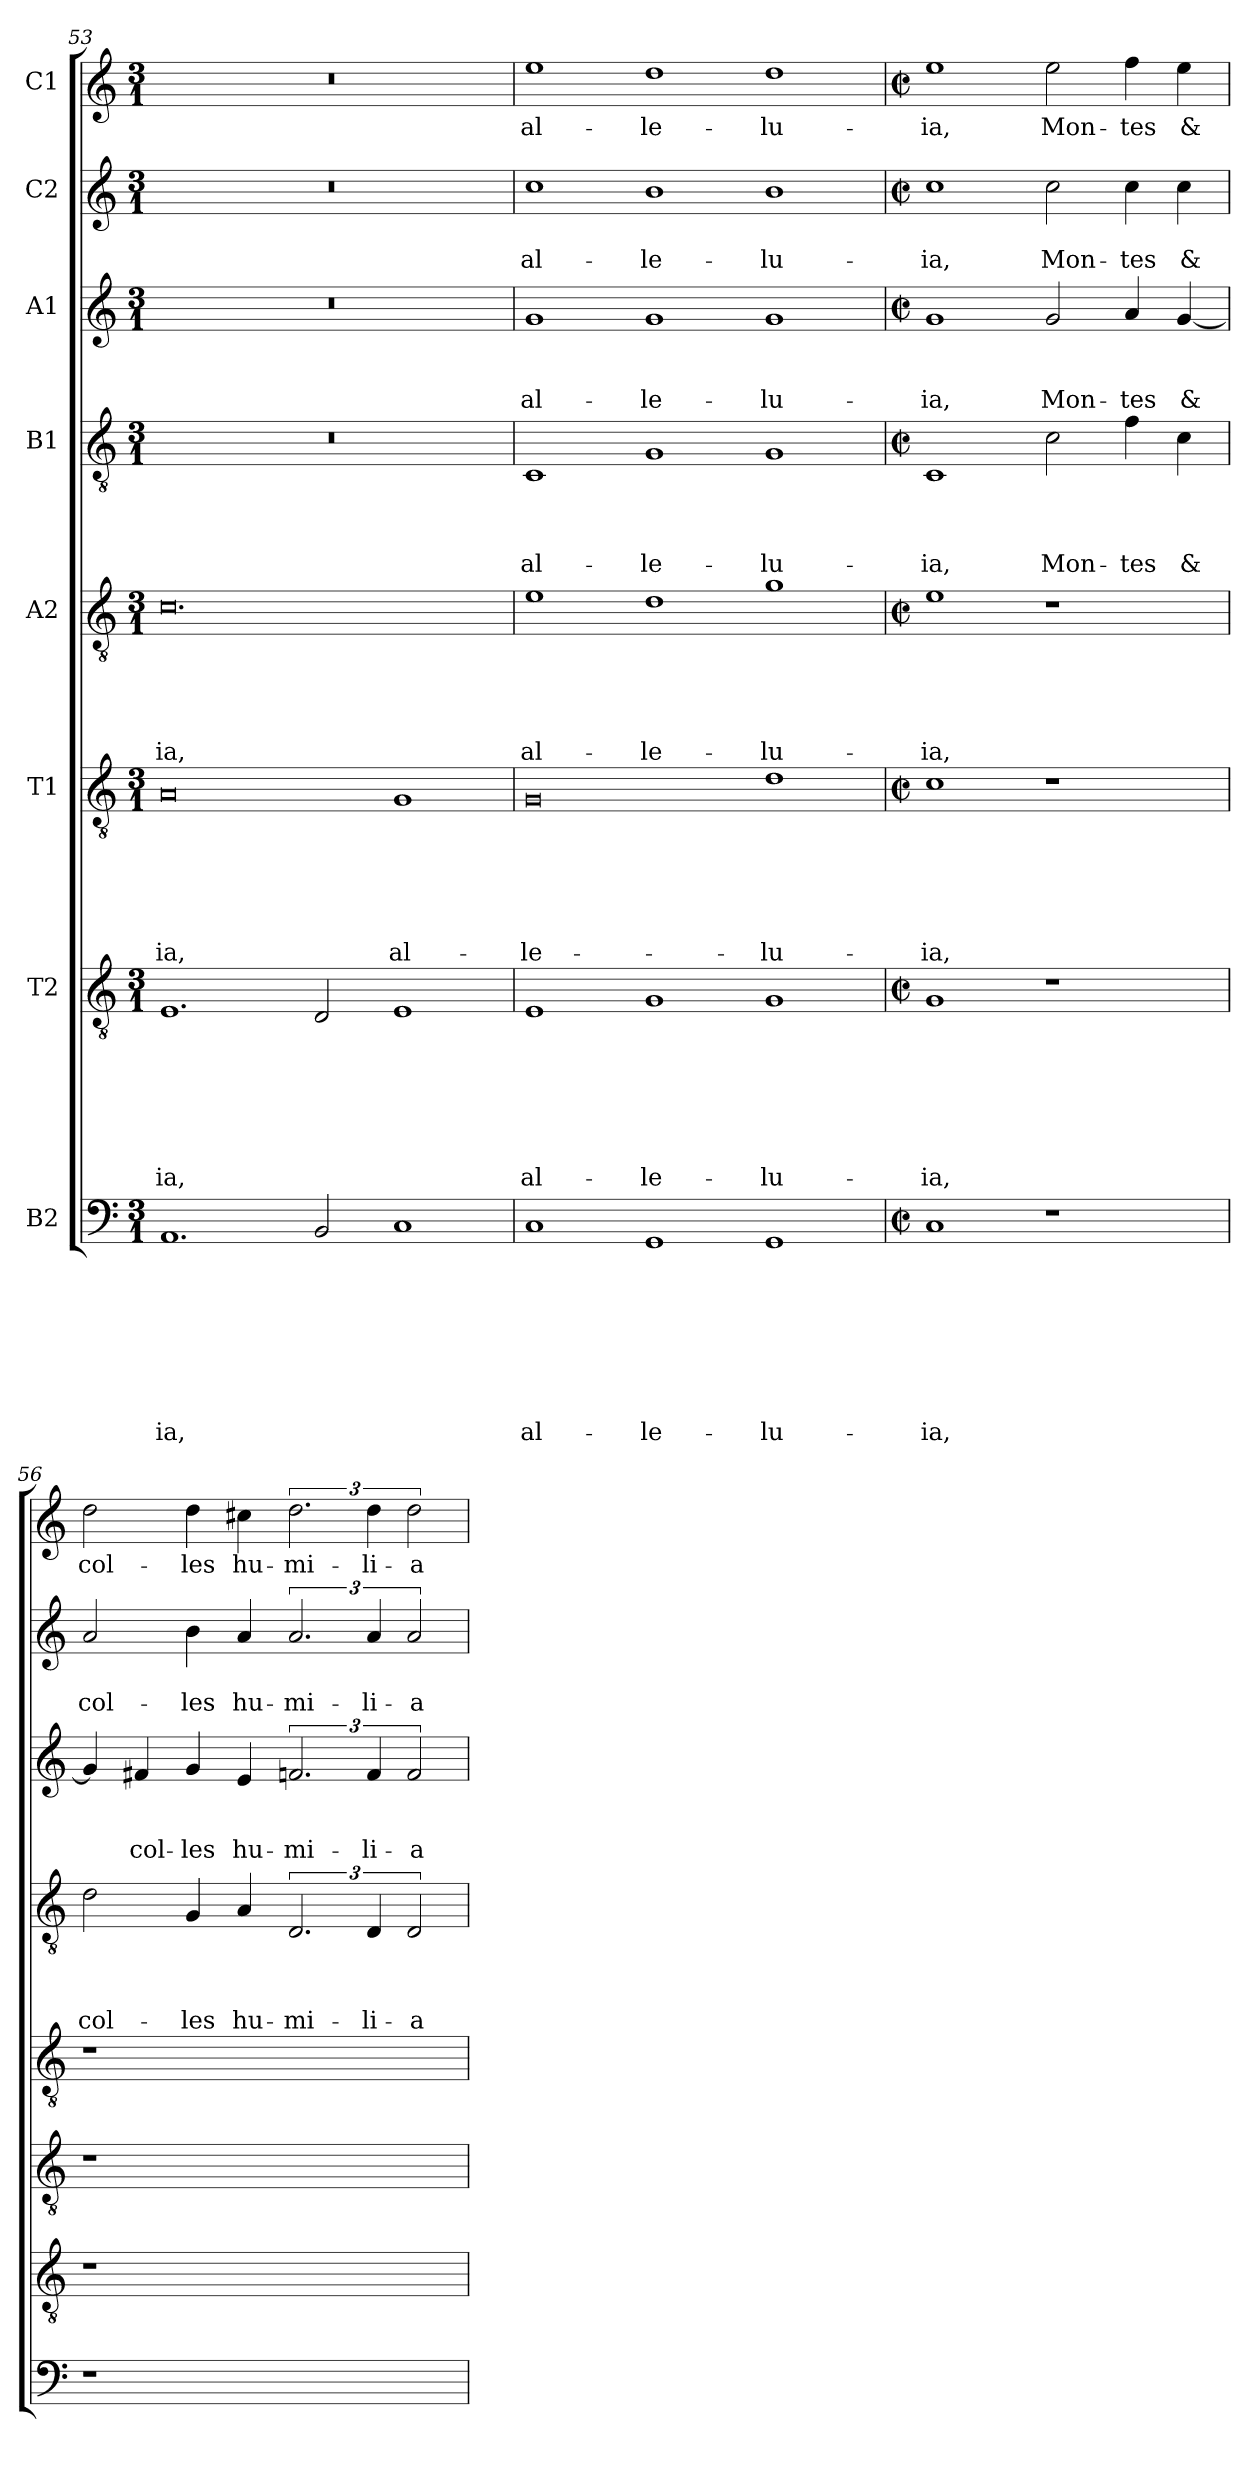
**kern	**text	**text	**text	**text	**text	**text	**text	**text	**kern	**text	**text	**text	**text	**text	**text	**text	**kern	**text	**text	**text	**text	**text	**text	**kern	**text	**text	**text	**text	**text	**kern	**text	**text	**text	**text	**kern	**text	**text	**text	**kern	**text	**text	**kern	**text
*part8	*part8	*part8	*part8	*part8	*part8	*part8	*part8	*part8	*part7	*part7	*part7	*part7	*part7	*part7	*part7	*part7	*part6	*part6	*part6	*part6	*part6	*part6	*part6	*part5	*part5	*part5	*part5	*part5	*part5	*part4	*part4	*part4	*part4	*part4	*part3	*part3	*part3	*part3	*part2	*part2	*part2	*part1	*part1
*staff8	*staff8	*staff8	*staff8	*staff8	*staff8	*staff8	*staff8	*staff8	*staff7	*staff7	*staff7	*staff7	*staff7	*staff7	*staff7	*staff7	*staff6	*staff6	*staff6	*staff6	*staff6	*staff6	*staff6	*staff5	*staff5	*staff5	*staff5	*staff5	*staff5	*staff4	*staff4	*staff4	*staff4	*staff4	*staff3	*staff3	*staff3	*staff3	*staff2	*staff2	*staff2	*staff1	*staff1
*I"B2	*	*	*	*	*	*	*	*	*I"T2	*	*	*	*	*	*	*	*I"T1	*	*	*	*	*	*	*I"A2	*	*	*	*	*	*I"B1	*	*	*	*	*I"A1	*	*	*	*I"C2	*	*	*I"C1	*
*clefF4	*	*	*	*	*	*	*	*	*clefGv2	*	*	*	*	*	*	*	*clefGv2	*	*	*	*	*	*	*clefGv2	*	*	*	*	*	*clefGv2	*	*	*	*	*clefG2	*	*	*	*clefG2	*	*	*clefG2	*
*k[]	*	*	*	*	*	*	*	*	*k[]	*	*	*	*	*	*	*	*k[]	*	*	*	*	*	*	*k[]	*	*	*	*	*	*k[]	*	*	*	*	*k[]	*	*	*	*k[]	*	*	*k[]	*
*C:	*	*	*	*	*	*	*	*	*C:	*	*	*	*	*	*	*	*C:	*	*	*	*	*	*	*C:	*	*	*	*	*	*C:	*	*	*	*	*C:	*	*	*	*C:	*	*	*C:	*
*M3/1	*	*	*	*	*	*	*	*	*M3/1	*	*	*	*	*	*	*	*M3/1	*	*	*	*	*	*	*M3/1	*	*	*	*	*	*M3/1	*	*	*	*	*M3/1	*	*	*	*M3/1	*	*	*M3/1	*
=53	=53	=53	=53	=53	=53	=53	=53	=53	=53	=53	=53	=53	=53	=53	=53	=53	=53	=53	=53	=53	=53	=53	=53	=53	=53	=53	=53	=53	=53	=53	=53	=53	=53	=53	=53	=53	=53	=53	=53	=53	=53	=53	=53
!	!	!	!	!	!	!	!	!LO:LY:b	!	!	!	!	!	!	!	!LO:LY:b	!	!	!	!	!	!	!LO:LY:b	!	!	!	!	!	!LO:LY:b	!	!	!	!	!	!	!	!	!	!	!	!	!	!
1.AA	.	.	.	.	.	.	.	-ia,	1.E	.	.	.	.	.	.	-ia,	0A	.	.	.	.	.	-ia,	0.c	.	.	.	.	-ia,	0.r	.	.	.	.	0.r	.	.	.	0.r	.	.	0.r	.
2BB/	.	.	.	.	.	.	.	.	2D/	.	.	.	.	.	.	.	.	.	.	.	.	.	.	.	.	.	.	.	.	.	.	.	.	.	.	.	.	.	.	.	.	.	.
!	!	!	!	!	!	!	!	!	!	!	!	!	!	!	!	!	!	!	!	!	!	!	!LO:LY:b	!	!	!	!	!	!	!	!	!	!	!	!	!	!	!	!	!	!	!	!
1C	.	.	.	.	.	.	.	.	1E	.	.	.	.	.	.	.	1G	.	.	.	.	.	al-	.	.	.	.	.	.	.	.	.	.	.	.	.	.	.	.	.	.	.	.
!!LO:LB:g=z
=54	=54	=54	=54	=54	=54	=54	=54	=54	=54	=54	=54	=54	=54	=54	=54	=54	=54	=54	=54	=54	=54	=54	=54	=54	=54	=54	=54	=54	=54	=54	=54	=54	=54	=54	=54	=54	=54	=54	=54	=54	=54	=54	=54
!	!	!	!	!	!	!	!	!LO:LY:b	!	!	!	!	!	!	!	!LO:LY:b	!	!	!	!	!	!	!LO:LY:b	!	!	!	!	!	!LO:LY:b	!	!	!	!	!LO:LY:b	!	!	!	!LO:LY:b	!	!	!LO:LY:b	!	!LO:LY:b
1C	.	.	.	.	.	.	.	al-	1E	.	.	.	.	.	.	al-	0G	.	.	.	.	.	-le-	1e	.	.	.	.	al-	1C	.	.	.	al-	1g	.	.	al-	1cc	.	al-	1ee	al-
!	!	!	!	!	!	!	!	!LO:LY:b	!	!	!	!	!	!	!	!LO:LY:b	!	!	!	!	!	!	!	!	!	!	!	!	!LO:LY:b	!	!	!	!	!LO:LY:b	!	!	!	!LO:LY:b	!	!	!LO:LY:b	!	!LO:LY:b
1GG	.	.	.	.	.	.	.	-le-	1G	.	.	.	.	.	.	-le-	.	.	.	.	.	.	.	1d	.	.	.	.	-le-	1G	.	.	.	-le-	1g	.	.	-le-	1b	.	-le-	1dd	-le-
!	!	!	!	!	!	!	!	!LO:LY:b	!	!	!	!	!	!	!	!LO:LY:b	!	!	!	!	!	!	!LO:LY:b	!	!	!	!	!	!LO:LY:b	!	!	!	!	!LO:LY:b	!	!	!	!LO:LY:b	!	!	!LO:LY:b	!	!LO:LY:b
1GG	.	.	.	.	.	.	.	-lu-	1G	.	.	.	.	.	.	-lu-	1d	.	.	.	.	.	-lu-	1g	.	.	.	.	-lu-	1G	.	.	.	-lu-	1g	.	.	-lu-	1b	.	-lu-	1dd	-lu-
=55	=55	=55	=55	=55	=55	=55	=55	=55	=55	=55	=55	=55	=55	=55	=55	=55	=55	=55	=55	=55	=55	=55	=55	=55	=55	=55	=55	=55	=55	=55	=55	=55	=55	=55	=55	=55	=55	=55	=55	=55	=55	=55	=55
*M2/2	*	*	*	*	*	*	*	*	*M2/2	*	*	*	*	*	*	*	*M2/2	*	*	*	*	*	*	*M2/2	*	*	*	*	*	*M2/2	*	*	*	*	*M2/2	*	*	*	*M2/2	*	*	*M2/2	*
*met(c|)	*	*	*	*	*	*	*	*	*met(c|)	*	*	*	*	*	*	*	*met(c|)	*	*	*	*	*	*	*met(c|)	*	*	*	*	*	*met(c|)	*	*	*	*	*met(c|)	*	*	*	*met(c|)	*	*	*met(c|)	*
!	!	!	!	!	!	!	!	!LO:LY:b	!	!	!	!	!	!	!	!LO:LY:b	!	!	!	!	!	!	!LO:LY:b	!	!	!	!	!	!LO:LY:b	!	!	!	!	!LO:LY:b	!	!	!	!LO:LY:b	!	!	!LO:LY:b	!	!LO:LY:b
1C	.	.	.	.	.	.	.	-ia,	1G	.	.	.	.	.	.	-ia,	1c	.	.	.	.	.	-ia,	1e	.	.	.	.	-ia,	1C	.	.	.	-ia,	1g	.	.	-ia,	1cc	.	-ia,	1ee	-ia,
!	!	!	!	!	!	!	!	!	!	!	!	!	!	!	!	!	!	!	!	!	!	!	!	!	!	!	!	!	!	!	!	!	!	!LO:LY:b	!	!	!	!LO:LY:b	!	!	!LO:LY:b	!	!LO:LY:b
1r	.	.	.	.	.	.	.	.	1r	.	.	.	.	.	.	.	1r	.	.	.	.	.	.	1r	.	.	.	.	.	2c\	.	.	.	Mon-	2g/	.	.	Mon-	2cc\	.	Mon-	2ee\	Mon-
!	!	!	!	!	!	!	!	!	!	!	!	!	!	!	!	!	!	!	!	!	!	!	!	!	!	!	!	!	!	!	!	!	!	!LO:LY:b	!	!	!	!LO:LY:b	!	!	!LO:LY:b	!	!LO:LY:b
.	.	.	.	.	.	.	.	.	.	.	.	.	.	.	.	.	.	.	.	.	.	.	.	.	.	.	.	.	.	4f\	.	.	.	-tes	4a/	.	.	-tes	4cc\	.	-tes	4ff\	-tes
!	!	!	!	!	!	!	!	!	!	!	!	!	!	!	!	!	!	!	!	!	!	!	!	!	!	!	!	!	!	!	!	!	!	!LO:LY:b	!	!	!	!LO:LY:b	!	!	!LO:LY:b	!	!LO:LY:b
.	.	.	.	.	.	.	.	.	.	.	.	.	.	.	.	.	.	.	.	.	.	.	.	.	.	.	.	.	.	4c\	.	.	.	&	[4g/	.	.	&	4cc\	.	&	4ee\	&
=56	=56	=56	=56	=56	=56	=56	=56	=56	=56	=56	=56	=56	=56	=56	=56	=56	=56	=56	=56	=56	=56	=56	=56	=56	=56	=56	=56	=56	=56	=56	=56	=56	=56	=56	=56	=56	=56	=56	=56	=56	=56	=56	=56
!	!	!	!	!	!	!	!	!	!	!	!	!	!	!	!	!	!	!	!	!	!	!	!	!	!	!	!	!	!	!	!	!	!	!LO:LY:b	!	!	!	!	!	!	!LO:LY:b	!	!LO:LY:b
1r	.	.	.	.	.	.	.	.	1r	.	.	.	.	.	.	.	1r	.	.	.	.	.	.	1r	.	.	.	.	.	2d\	.	.	.	col-	4g/]	.	.	.	2a/	.	col-	2dd\	col-
!	!	!	!	!	!	!	!	!	!	!	!	!	!	!	!	!	!	!	!	!	!	!	!	!	!	!	!	!	!	!	!	!	!	!	!	!	!	!LO:LY:b	!	!	!	!	!
.	.	.	.	.	.	.	.	.	.	.	.	.	.	.	.	.	.	.	.	.	.	.	.	.	.	.	.	.	.	.	.	.	.	.	4f#X/	.	.	col-	.	.	.	.	.
!	!	!	!	!	!	!	!	!	!	!	!	!	!	!	!	!	!	!	!	!	!	!	!	!	!	!	!	!	!	!	!	!	!	!LO:LY:b	!	!	!	!LO:LY:b	!	!	!LO:LY:b	!	!LO:LY:b
.	.	.	.	.	.	.	.	.	.	.	.	.	.	.	.	.	.	.	.	.	.	.	.	.	.	.	.	.	.	4G/	.	.	.	-les	4g/	.	.	-les	4b\	.	-les	4dd\	-les
!	!	!	!	!	!	!	!	!	!	!	!	!	!	!	!	!	!	!	!	!	!	!	!	!	!	!	!	!	!	!	!	!	!	!LO:LY:b	!	!	!	!LO:LY:b	!	!	!LO:LY:b	!	!LO:LY:b
.	.	.	.	.	.	.	.	.	.	.	.	.	.	.	.	.	.	.	.	.	.	.	.	.	.	.	.	.	.	4A/	.	.	.	hu-	4e/	.	.	hu-	4a/	.	hu-	4cc#X\	hu-
!	!	!	!	!	!	!	!	!	!	!	!	!	!	!	!	!	!	!	!	!	!	!	!	!	!	!	!	!	!	!	!	!	!	!LO:LY:b	!	!	!	!LO:LY:b	!	!	!LO:LY:b	!	!LO:LY:b
1ryy	.	.	.	.	.	.	.	.	1ryy	.	.	.	.	.	.	.	1ryy	.	.	.	.	.	.	1ryy	.	.	.	.	.	3.D/	.	.	.	-mi-	3.fn/	.	.	-mi-	3.a/	.	-mi-	3.dd\	-mi-
!	!	!	!	!	!	!	!	!	!	!	!	!	!	!	!	!	!	!	!	!	!	!	!	!	!	!	!	!	!	!	!	!	!	!LO:LY:b	!	!	!	!LO:LY:b	!	!	!LO:LY:b	!	!LO:LY:b
.	.	.	.	.	.	.	.	.	.	.	.	.	.	.	.	.	.	.	.	.	.	.	.	.	.	.	.	.	.	6D/	.	.	.	-li-	6f/	.	.	-li-	6a/	.	-li-	6dd\	-li-
!	!	!	!	!	!	!	!	!	!	!	!	!	!	!	!	!	!	!	!	!	!	!	!	!	!	!	!	!	!	!	!	!	!	!LO:LY:b	!	!	!	!LO:LY:b	!	!	!LO:LY:b	!	!LO:LY:b
.	.	.	.	.	.	.	.	.	.	.	.	.	.	.	.	.	.	.	.	.	.	.	.	.	.	.	.	.	.	3D/	.	.	.	-a-	3f/	.	.	-a-	3a/	.	-a-	3dd\	-a-
=	=	=	=	=	=	=	=	=	=	=	=	=	=	=	=	=	=	=	=	=	=	=	=	=	=	=	=	=	=	=	=	=	=	=	=	=	=	=	=	=	=	=	=
*-	*-	*-	*-	*-	*-	*-	*-	*-	*-	*-	*-	*-	*-	*-	*-	*-	*-	*-	*-	*-	*-	*-	*-	*-	*-	*-	*-	*-	*-	*-	*-	*-	*-	*-	*-	*-	*-	*-	*-	*-	*-	*-	*-
